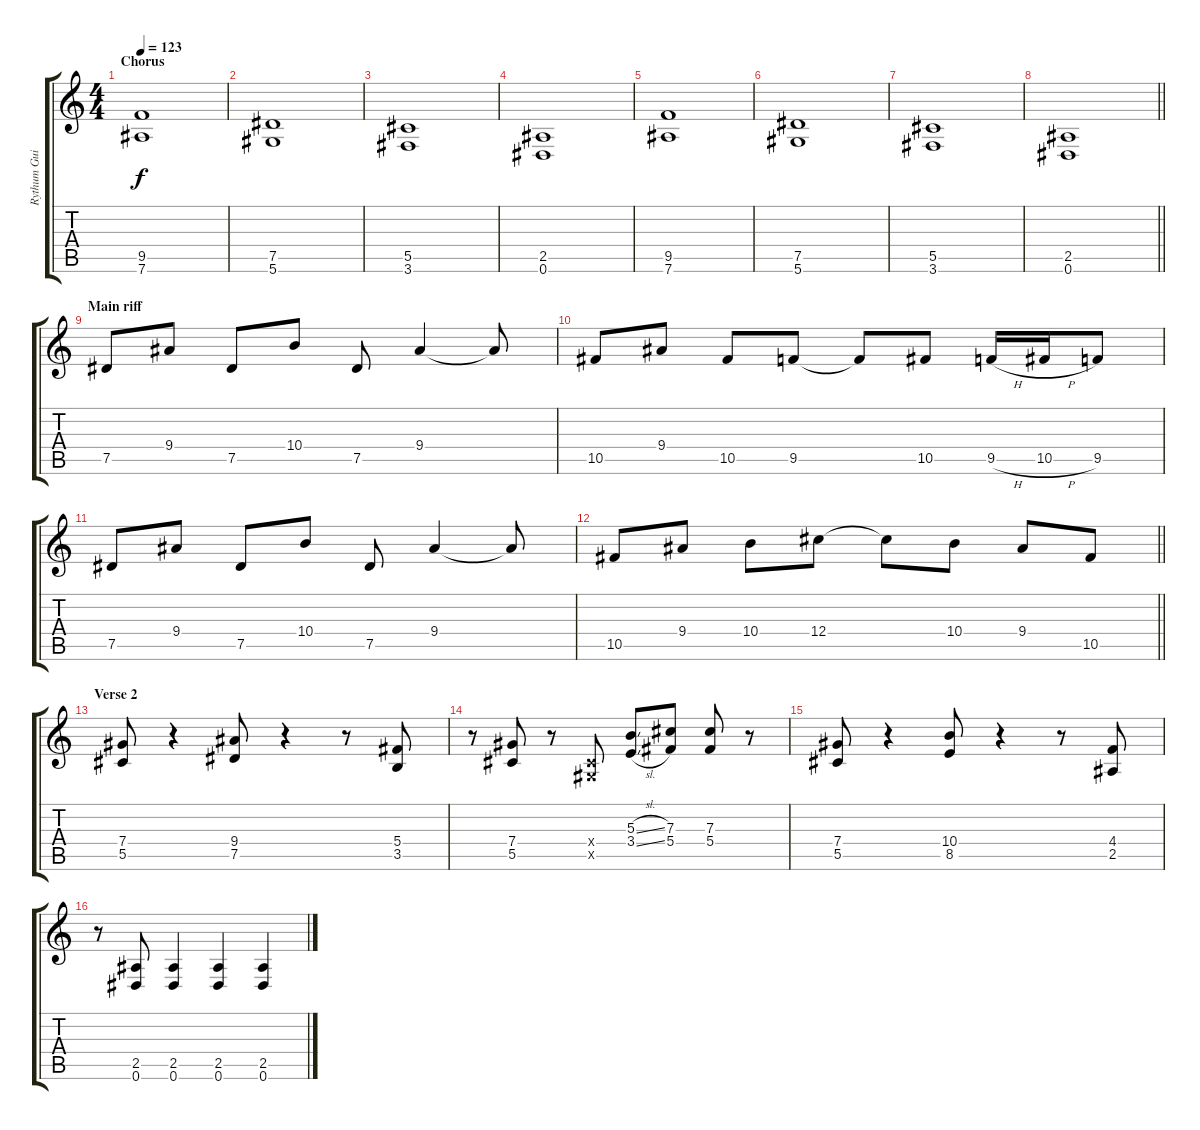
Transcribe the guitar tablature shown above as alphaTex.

\track ("Rythum Guitar" "Rythum Gui") {instrument distortionguitar}
\staff {score tabs}
\tuning (Eb4 Bb3 Gb3 Db3 Ab2 Eb2) {hide}
\ts (4 4)
\section ("" "Chorus")
\tempo 123
\clef g2
\ks c
(9.5 7.6).1{dy f} |
(7.5 5.6).1 |
(5.5 3.6).1 |
(2.5 0.6).1 |
(9.5 7.6).1 |
(7.5 5.6).1 |
(5.5 3.6).1 |
\barLineRight lightlight
(2.5 0.6).1 |
\section ("" "Main riff")
7.5.8 9.4.8 7.5.8 10.4.8 7.5.8 9.4.4 9.4{t}.8 |
10.5.8 9.4.8 10.5.8 9.5.8 9.5{t}.8 10.5.8 9.5{h}.16 10.5{h}.16 9.5.8 |
7.5.8 9.4.8 7.5.8 10.4.8 7.5.8 9.4.4 9.4{t}.8 |
\barLineRight lightlight
10.5.8 9.4.8 10.4.8 12.4.8 12.4{t}.8 10.4.8 9.4.8 10.5.8 |
\section ("" "Verse 2")
(7.4 5.5).8{volume 12} r.4 (9.4 7.5).8 r.4 r.8 (5.4 3.5).8 |
r.8 (7.4 5.5).8 r.8 (0.4{x} 0.5{x}).8 (5.3{sl} 3.4{sl}).8 (7.3 5.4).8 (7.3 5.4).8 r.8 |
(7.4 5.5).8 r.4 (10.4 8.5).8 r.4 r.8 (4.4 2.5).8 |
r.8 (2.5 0.6).8 (2.5 0.6).4 (2.5 0.6).4 (2.5 0.6).4
